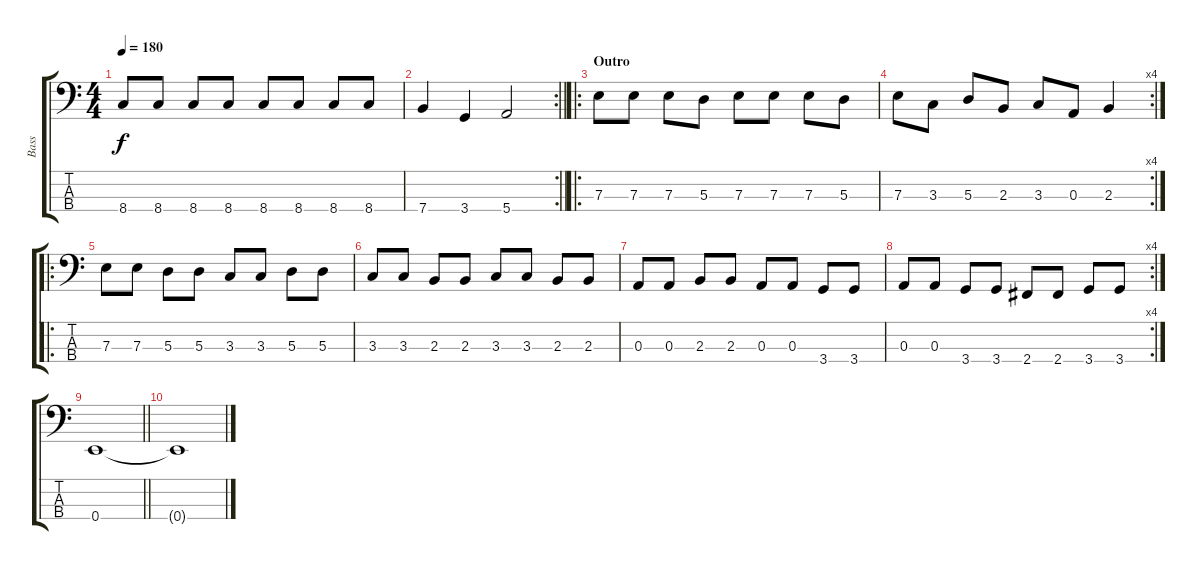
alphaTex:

\track ("Bass" "Bass") {instrument electricbassfinger}
\staff {score tabs}
\tuning (G2 D2 A1 E1) {hide}
\ts (4 4)
\tempo 180
\clef f4
\ks c
8.4.8{dy f} 8.4.8 8.4.8 8.4.8 8.4.8 8.4.8 8.4.8 8.4.8 |
\rc 2
\barLineRight lightlight
7.4.4 3.4.4 5.4.2 |
\ro
\section ("" "Outro")
7.3.8 7.3.8 7.3.8 5.3.8 7.3.8 7.3.8 7.3.8 5.3.8 |
\rc 4
7.3.8 3.3.8 5.3.8 2.3.8 3.3.8 0.3.8 2.3.4 |
\ro
7.3.8 7.3.8 5.3.8 5.3.8 3.3.8 3.3.8 5.3.8 5.3.8 |
3.3.8 3.3.8 2.3.8 2.3.8 3.3.8 3.3.8 2.3.8 2.3.8 |
0.3.8 0.3.8 2.3.8 2.3.8 0.3.8 0.3.8 3.4.8 3.4.8 |
\rc 4
0.3.8 0.3.8 3.4.8 3.4.8 2.4.8 2.4.8 3.4.8 3.4.8 |
\barLineRight lightlight
0.4.1 |
0.4{t}.1
